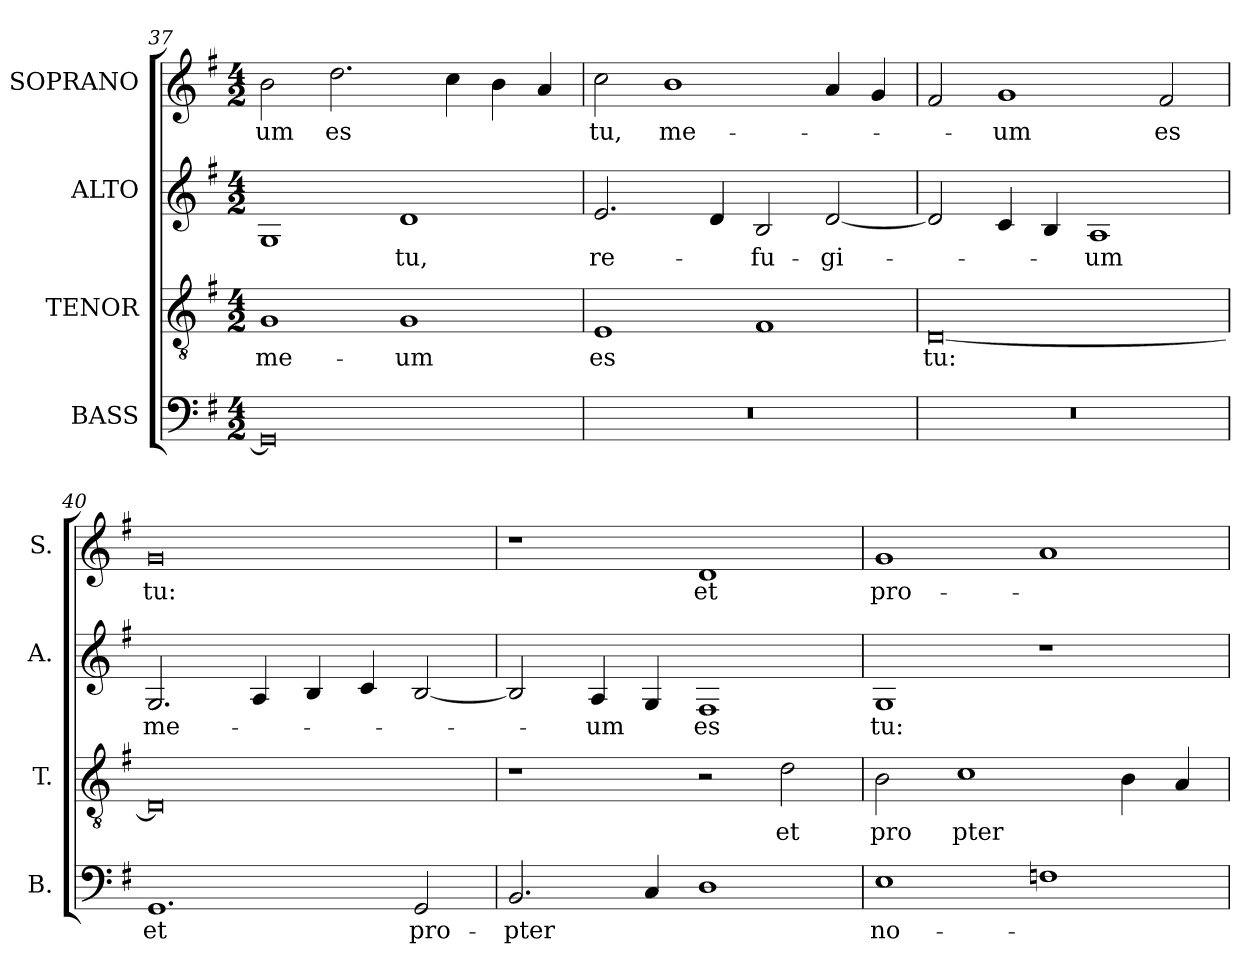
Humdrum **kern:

**kern	**text	**kern	**text	**kern	**text	**kern	**text
*part4	*part4	*part3	*part3	*part2	*part2	*part1	*part1
*staff4	*staff4	*staff3	*staff3	*staff2	*staff2	*staff1	*staff1
*I"BASS	*	*I"TENOR	*	*I"ALTO	*	*I"SOPRANO	*
*I'B.	*	*I'T.	*	*I'A.	*	*I'S.	*
!!LO:LB:g=z
*clefF4	*	*clefGv2	*	*clefG2	*	*clefG2	*
*	*	*ITrd7c12	*	*	*	*	*
*k[f#]	*	*k[f#]	*	*k[f#]	*	*k[f#]	*
*G:	*	*G:	*	*G:	*	*G:	*
*M4/2	*	*M4/2	*	*M4/2	*	*M4/2	*
=37	=37	=37	=37	=37	=37	=37	=37
!	!	!	!LO:LY:b:color=#000000	!	!	!	!
!	!	!	!	!	!	!	!LO:LY:b:color=#000000
0GGi]	.	1GGi	me-	1Gi	.	2bi\	-um
!	!	!	!	!	!	!	!LO:LY:b:color=#000000
.	.	.	.	.	.	2.ddi\	es
!	!	!	!LO:LY:b:color=#000000	!	!	!	!
!	!	!	!	!	!LO:LY:b:color=#000000	!	!
.	.	1GGi	-um	1di	tu,	.	.
.	.	.	.	.	.	4cci\	.
.	.	.	.	.	.	4bi\	.
.	.	.	.	.	.	4ai/	.
=38	=38	=38	=38	=38	=38	=38	=38
!LO:N:vis=1	!	!	!	!	!	!	!
!	!	!	!LO:LY:b:color=#000000	!	!	!	!
!	!	!	!	!	!LO:LY:b:color=#000000	!	!
!	!	!	!	!	!	!	!LO:LY:b:color=#000000
0r	.	1EEi	es	2.ei/	re-	2cci\	tu,
!	!	!	!	!	!	!	!LO:LY:b:color=#000000
.	.	.	.	.	.	1bi	me-
.	.	.	.	4di/	.	.	.
!	!	!	!	!	!LO:LY:b:color=#000000	!	!
.	.	1FF#i	.	2Bi/	-fu-	.	.
!	!	!	!	!	!LO:LY:b:color=#000000	!	!
.	.	.	.	[2di/	-gi-	4ai/	.
.	.	.	.	.	.	4gi/	.
=39	=39	=39	=39	=39	=39	=39	=39
!LO:N:vis=1	!	!	!	!	!	!	!
!	!	!	!LO:LY:b:color=#000000	!	!	!	!
0r	.	[0DDi	tu:	2di/]	.	2f#i/	.
!	!	!	!	!	!	!	!LO:LY:b:color=#000000
.	.	.	.	4ci/	.	1gi	-um
.	.	.	.	4Bi/	.	.	.
!	!	!	!	!	!LO:LY:b:color=#000000	!	!
.	.	.	.	1Ai	-um	.	.
!	!	!	!	!	!	!	!LO:LY:b:color=#000000
.	.	.	.	.	.	2f#i/	es
=40	=40	=40	=40	=40	=40	=40	=40
!	!LO:LY:b:color=#000000	!	!	!	!	!	!
!	!	!	!	!	!LO:LY:b:color=#000000	!	!
!	!	!	!	!	!	!	!LO:LY:b:color=#000000
1.GGi	et	0DDi]	.	2.Gi/	me-	0gi	tu:
.	.	.	.	4Ai/	.	.	.
.	.	.	.	4Bi/	.	.	.
.	.	.	.	4ci/	.	.	.
!	!LO:LY:b:color=#000000	!	!	!	!	!	!
2GGi/	pro-	.	.	[2Bi/	.	.	.
=41	=41	=41	=41	=41	=41	=41	=41
!	!LO:LY:b:color=#000000	!	!	!	!	!	!
2.BBi/	-pter	1r	.	2Bi/]	.	1r	.
!	!	!	!	!	!LO:LY:b:color=#000000	!	!
.	.	.	.	4Ai/	-um	.	.
4Ci/	.	.	.	4Gi/	.	.	.
!	!	!	!	!	!LO:LY:b:color=#000000	!	!
!	!	!	!	!	!	!	!LO:LY:b:color=#000000
1Di	.	2r	.	1F#i	es	1di	et
!	!	!	!LO:LY:b:color=#000000	!	!	!	!
.	.	2Di\	et	.	.	.	.
=42	=42	=42	=42	=42	=42	=42	=42
!	!LO:LY:b:color=#000000	!	!	!	!	!	!
!	!	!	!LO:LY:b:color=#000000	!	!	!	!
!	!	!	!	!	!LO:LY:b:color=#000000	!	!
!	!	!	!	!	!	!	!LO:LY:b:color=#000000
1Ei	no-	2BBi\	pro	1Gi	tu:	1gi	pro-
!	!	!	!LO:LY:b:color=#000000	!	!	!	!
.	.	1Ci	pter	.	.	.	.
1Fni	.	.	.	1r	.	1ai	.
.	.	4BBi\	.	.	.	.	.
.	.	4AAi/	.	.	.	.	.
=	=	=	=	=	=	=	=
*-	*-	*-	*-	*-	*-	*-	*-
